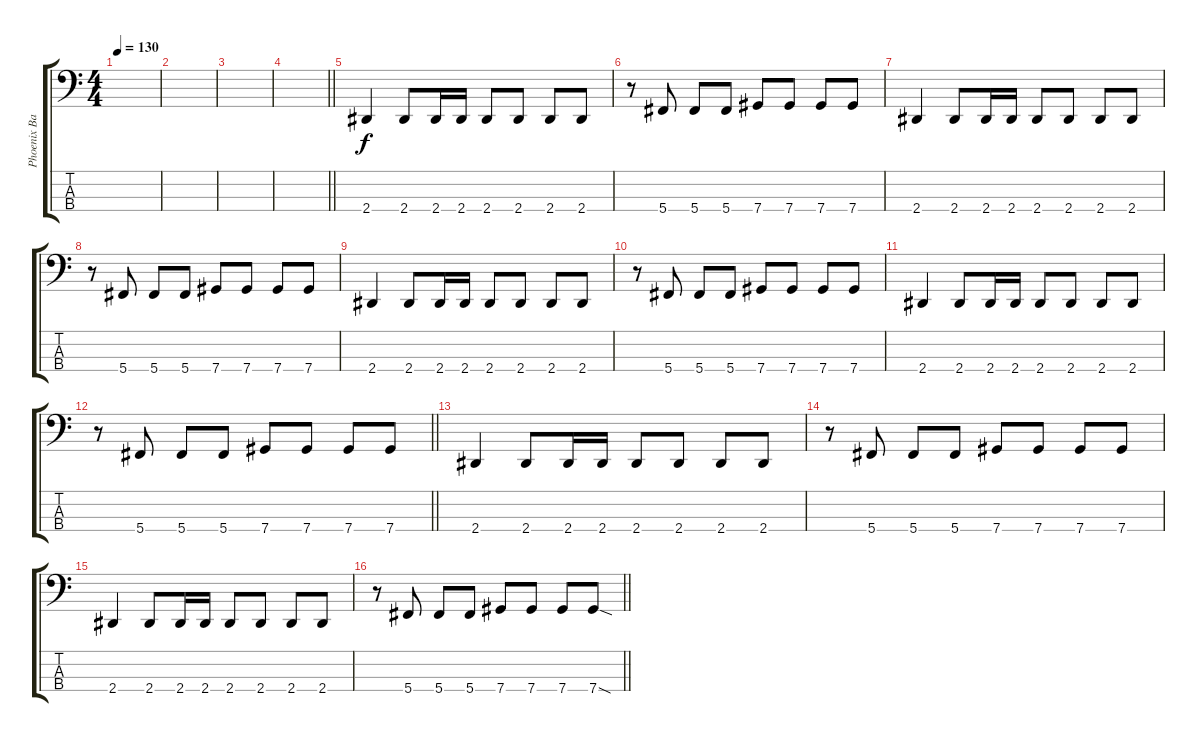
\track ("Phoenix Bass2" "Phoenix Ba") {instrument electricbasspick}
\staff {score tabs}
\tuning (Gb2 Db2 Ab1 Db1) {hide}
\ts (4 4)
\tempo 130
\clef f4
\ks c
|
|
|
\barLineRight lightlight
|
2.4.4 2.4.8 2.4.16 2.4.16 2.4.8 2.4.8 2.4.8 2.4.8 |
r.8 5.4.8 5.4.8 5.4.8 7.4.8 7.4.8 7.4.8 7.4.8 |
2.4.4 2.4.8 2.4.16 2.4.16 2.4.8 2.4.8 2.4.8 2.4.8 |
r.8 5.4.8 5.4.8 5.4.8 7.4.8 7.4.8 7.4.8 7.4.8 |
2.4.4 2.4.8 2.4.16 2.4.16 2.4.8 2.4.8 2.4.8 2.4.8 |
r.8 5.4.8 5.4.8 5.4.8 7.4.8 7.4.8 7.4.8 7.4.8 |
2.4.4 2.4.8 2.4.16 2.4.16 2.4.8 2.4.8 2.4.8 2.4.8 |
\barLineRight lightlight
r.8 5.4.8 5.4.8 5.4.8 7.4.8 7.4.8 7.4.8 7.4.8 |
2.4.4 2.4.8 2.4.16 2.4.16 2.4.8 2.4.8 2.4.8 2.4.8 |
r.8 5.4.8 5.4.8 5.4.8 7.4.8 7.4.8 7.4.8 7.4.8 |
2.4.4 2.4.8 2.4.16 2.4.16 2.4.8 2.4.8 2.4.8 2.4.8 |
\barLineRight lightlight
r.8 5.4.8 5.4.8 5.4.8 7.4.8 7.4.8 7.4.8 7.4{sod}.8
